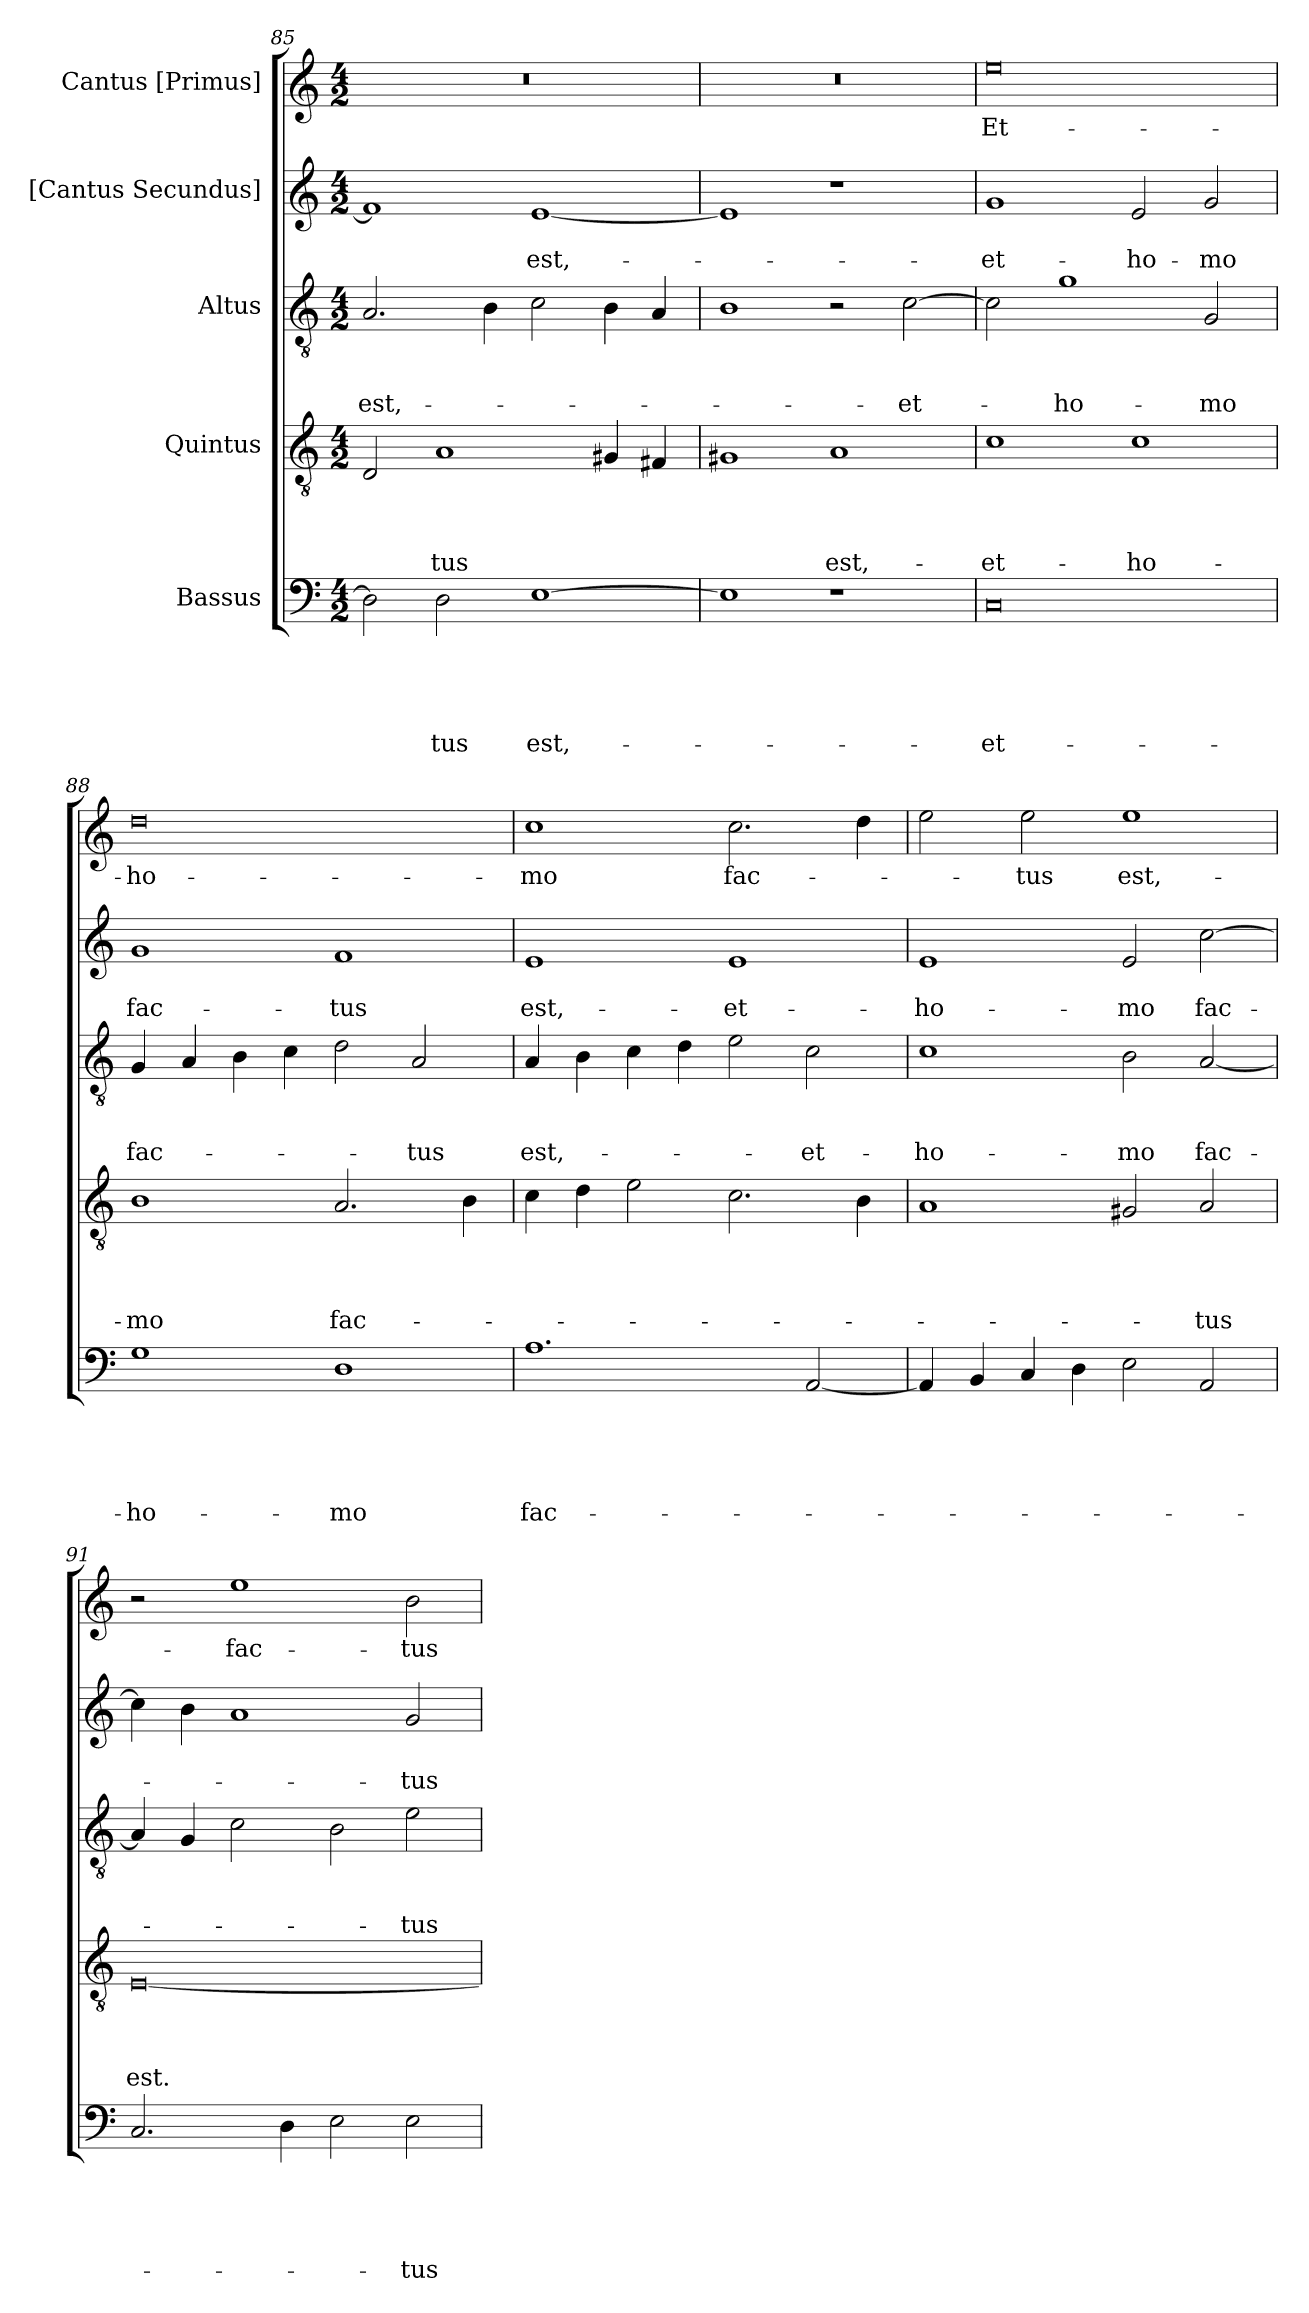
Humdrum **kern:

**kern	**text	**text	**text	**text	**text	**kern	**text	**text	**text	**text	**kern	**text	**text	**text	**kern	**text	**text	**kern	**text
*part5	*part5	*part5	*part5	*part5	*part5	*part4	*part4	*part4	*part4	*part4	*part3	*part3	*part3	*part3	*part2	*part2	*part2	*part1	*part1
*staff5	*staff5	*staff5	*staff5	*staff5	*staff5	*staff4	*staff4	*staff4	*staff4	*staff4	*staff3	*staff3	*staff3	*staff3	*staff2	*staff2	*staff2	*staff1	*staff1
*I"Bassus	*	*	*	*	*	*I"Quintus	*	*	*	*	*I"Altus	*	*	*	*I"[Cantus Secundus]	*	*	*I"Cantus [Primus]	*
*clefF4	*	*	*	*	*	*clefGv2	*	*	*	*	*clefGv2	*	*	*	*clefG2	*	*	*clefG2	*
*k[]	*	*	*	*	*	*k[]	*	*	*	*	*k[]	*	*	*	*k[]	*	*	*k[]	*
*M4/2	*	*	*	*	*	*M4/2	*	*	*	*	*M4/2	*	*	*	*M4/2	*	*	*M4/2	*
=85	=85	=85	=85	=85	=85	=85	=85	=85	=85	=85	=85	=85	=85	=85	=85	=85	=85	=85	=85
2D\]	.	.	.	.	.	2D/	.	.	.	.	2.A/	.	.	est,-	1f/]	.	.	0r	.
2D\	.	.	.	.	-tus	1A/	.	.	.	-tus	.	.	.	.	.	.	.	.	.
.	.	.	.	.	.	.	.	.	.	.	4B\	.	.	.	.	.	.	.	.
[1E\	.	.	.	.	est,-	.	.	.	.	.	2c\	.	.	.	[1e/	.	est,-	.	.
.	.	.	.	.	.	4G#X/	.	.	.	.	4B\	.	.	.	.	.	.	.	.
.	.	.	.	.	.	4F#X/	.	.	.	.	4A/	.	.	.	.	.	.	.	.
=86	=86	=86	=86	=86	=86	=86	=86	=86	=86	=86	=86	=86	=86	=86	=86	=86	=86	=86	=86
1E\]	.	.	.	.	.	1G#X/	.	.	.	.	1B\	.	.	.	1e/]	.	.	0r	.
1r	.	.	.	.	.	1A/	.	.	.	est,-	2r	.	.	.	1r	.	.	.	.
.	.	.	.	.	.	.	.	.	.	.	[2c\	.	.	et-	.	.	.	.	.
=87	=87	=87	=87	=87	=87	=87	=87	=87	=87	=87	=87	=87	=87	=87	=87	=87	=87	=87	=87
0C/	.	.	.	.	et-	1c\	.	.	.	et-	2c\]	.	.	.	1g/	.	et-	0ee\	Et-
.	.	.	.	.	.	.	.	.	.	.	1g\	.	.	ho-	.	.	.	.	.
.	.	.	.	.	.	1c\	.	.	.	ho-	.	.	.	.	2e/	.	ho-	.	.
.	.	.	.	.	.	.	.	.	.	.	2G/	.	.	-mo	2g/	.	-mo	.	.
=88	=88	=88	=88	=88	=88	=88	=88	=88	=88	=88	=88	=88	=88	=88	=88	=88	=88	=88	=88
1G\	.	.	.	.	ho-	1B\	.	.	.	-mo	4G/	.	.	fac-	1g/	.	fac-	0dd\	ho-
.	.	.	.	.	.	.	.	.	.	.	4A/	.	.	.	.	.	.	.	.
.	.	.	.	.	.	.	.	.	.	.	4B\	.	.	.	.	.	.	.	.
.	.	.	.	.	.	.	.	.	.	.	4c\	.	.	.	.	.	.	.	.
1D\	.	.	.	.	-mo	2.A/	.	.	.	fac-	2d\	.	.	.	1f/	.	-tus	.	.
.	.	.	.	.	.	.	.	.	.	.	2A/	.	.	-tus	.	.	.	.	.
.	.	.	.	.	.	4B\	.	.	.	.	.	.	.	.	.	.	.	.	.
=89	=89	=89	=89	=89	=89	=89	=89	=89	=89	=89	=89	=89	=89	=89	=89	=89	=89	=89	=89
1.A\	.	.	.	.	fac-	4c\	.	.	.	.	4A/	.	.	est,-	1e/	.	est,-	1cc\	-mo
.	.	.	.	.	.	4d\	.	.	.	.	4B\	.	.	.	.	.	.	.	.
.	.	.	.	.	.	2e\	.	.	.	.	4c\	.	.	.	.	.	.	.	.
.	.	.	.	.	.	.	.	.	.	.	4d\	.	.	.	.	.	.	.	.
.	.	.	.	.	.	2.c\	.	.	.	.	2e\	.	.	.	1e/	.	et-	2.cc\	fac-
[2AA/	.	.	.	.	.	.	.	.	.	.	2c\	.	.	et-	.	.	.	.	.
.	.	.	.	.	.	4B\	.	.	.	.	.	.	.	.	.	.	.	4dd\	.
=90	=90	=90	=90	=90	=90	=90	=90	=90	=90	=90	=90	=90	=90	=90	=90	=90	=90	=90	=90
4AA/]	.	.	.	.	.	1A/	.	.	.	.	1c\	.	.	ho-	1e/	.	ho-	2ee\	.
4BB/	.	.	.	.	.	.	.	.	.	.	.	.	.	.	.	.	.	.	.
4C/	.	.	.	.	.	.	.	.	.	.	.	.	.	.	.	.	.	2ee\	-tus
4D\	.	.	.	.	.	.	.	.	.	.	.	.	.	.	.	.	.	.	.
2E\	.	.	.	.	.	2G#X/	.	.	.	.	2B\	.	.	-mo	2e/	.	-mo	1ee\	est,-
2AA/	.	.	.	.	.	2A/	.	.	.	-tus	[2A/	.	.	fac-	[2cc\	.	fac-	.	.
=91	=91	=91	=91	=91	=91	=91	=91	=91	=91	=91	=91	=91	=91	=91	=91	=91	=91	=91	=91
2.C/	.	.	.	.	.	[0E/	.	.	.	est.-	4A/]	.	.	.	4cc\]	.	.	2r	.
.	.	.	.	.	.	.	.	.	.	.	4G/	.	.	.	4b\	.	.	.	.
.	.	.	.	.	.	.	.	.	.	.	2c\	.	.	.	1a/	.	.	1ee\	fac-
4D\	.	.	.	.	.	.	.	.	.	.	.	.	.	.	.	.	.	.	.
2E\	.	.	.	.	.	.	.	.	.	.	2B\	.	.	.	.	.	.	.	.
2E\	.	.	.	.	-tus	.	.	.	.	.	2e\	.	.	-tus	2g/	.	-tus	2b\	-tus
=	=	=	=	=	=	=	=	=	=	=	=	=	=	=	=	=	=	=	=
*-	*-	*-	*-	*-	*-	*-	*-	*-	*-	*-	*-	*-	*-	*-	*-	*-	*-	*-	*-
